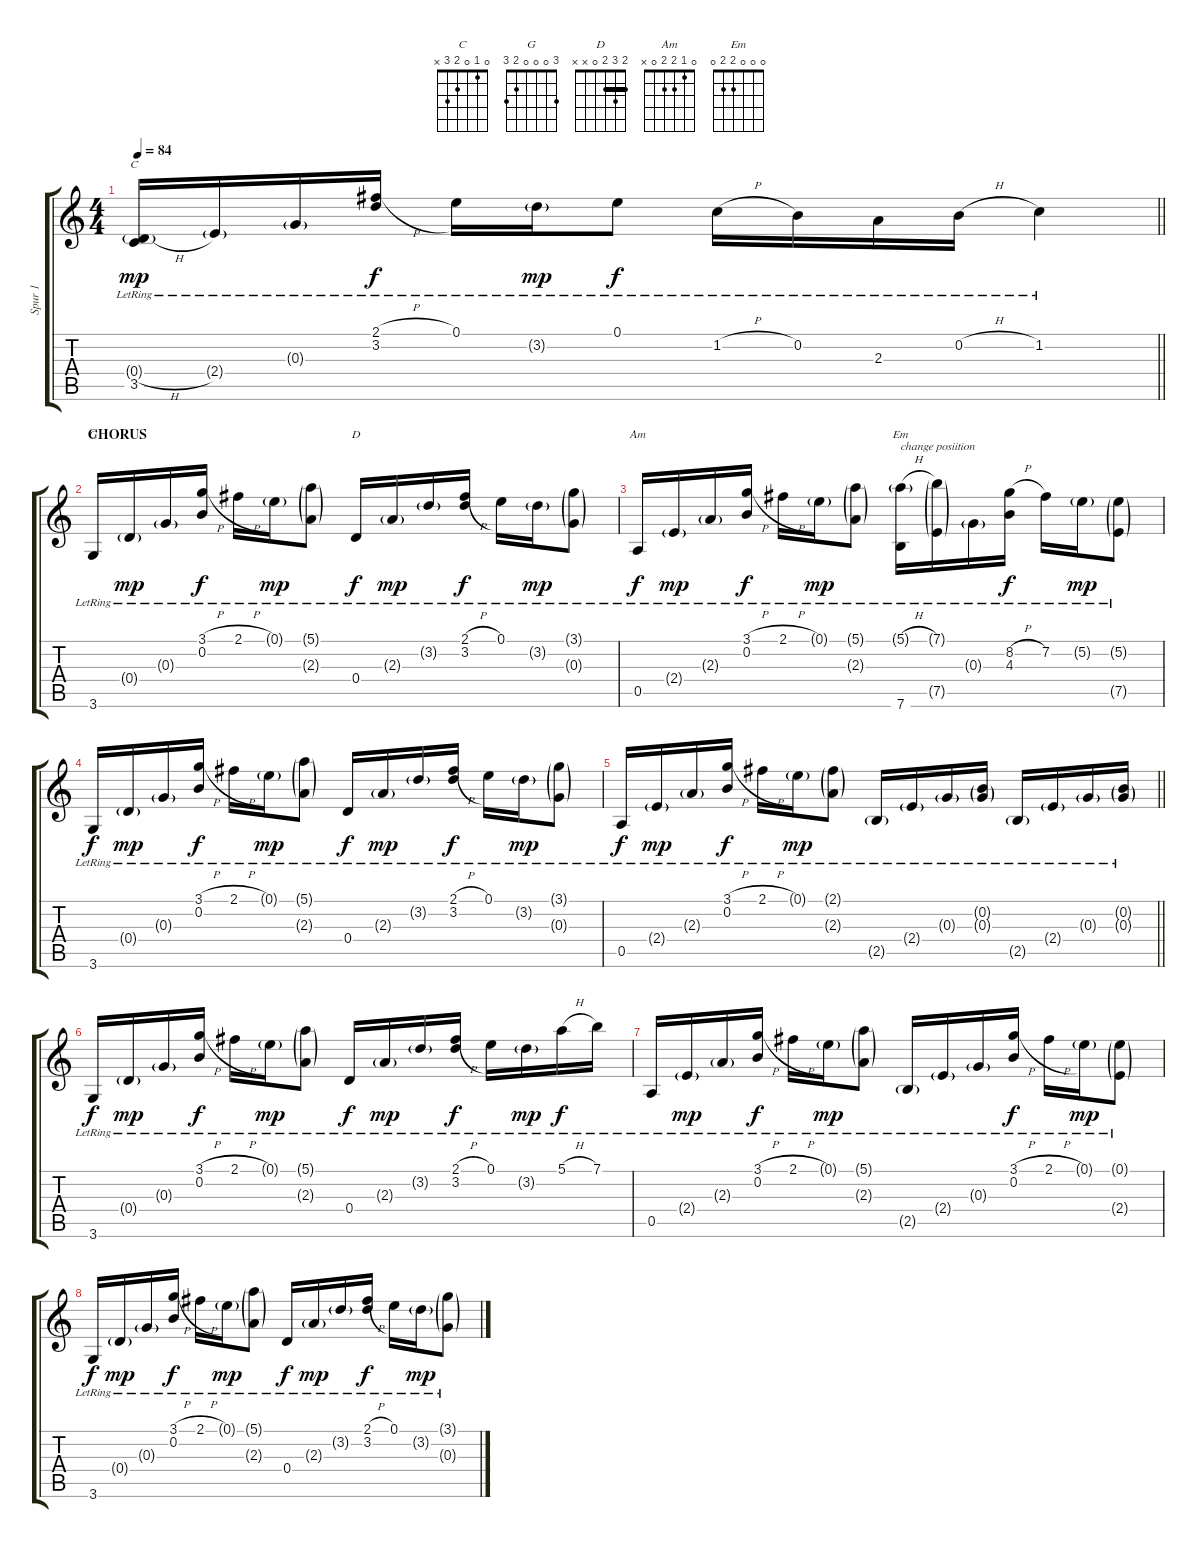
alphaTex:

\track ("Spur 1" "Spur 1") {instrument acousticguitarsteel}
\staff {score tabs}
\tuning (E4 B3 G3 D3 A2 E2) {hide}
\chord ("C" 0 1 0 2 3 x)
\chord ("G" 3 0 0 0 2 3)
\chord ("D" 2 3 2 0 x x) {barre 2}
\chord ("Am" 0 1 2 2 0 x)
\chord ("Em" 0 0 0 2 2 0)
\ts (4 4)
\tempo 84
\clef g2
\barLineRight lightlight
\ks c
(0.4{h g lr} 3.5{lr}).16{ch "C" dy mp} 2.4{g lr}.16 0.3{g lr}.16 (2.1{h lr} 3.2{lr}).16{dy f} 0.1{lr}.16 3.2{g lr}.16{dy mp} 0.1{lr}.8{dy f} 1.2{h lr}.16 0.2{lr}.16 2.3{lr}.16 0.2{h lr}.16 1.2{lr}.4 |
\section ("" "CHORUS")
3.6{lr}.16{ch "G"} 0.4{g lr}.16{dy mp} 0.3{g lr}.16 (3.1{h lr} 0.2{lr}).16{dy f} 2.1{h lr}.16 0.1{g lr}.16{dy mp} (5.1{g lr} 2.3{g lr}).8 0.4{lr}.16{ch "D" dy f} 2.3{g lr}.16{dy mp} 3.2{g lr}.16 (2.1{h lr} 3.2{lr}).16{dy f} 0.1{lr}.16 3.2{g lr}.16{dy mp} (3.1{g lr} 0.3{g lr}).8 |
0.5{lr}.16{ch "Am" dy f} 2.4{g lr}.16{dy mp} 2.3{g lr}.16 (3.1{h lr} 0.2{lr}).16{dy f} 2.1{h lr}.16 0.1{g lr}.16{dy mp} (5.1{g lr} 2.3{g lr}).8 (5.1{h g lr} 7.6{lr}).16{ch "Em" txt "change posiition"} (7.1{g lr} 7.5{g lr}).16 0.3{g lr}.16 (8.2{h lr} 4.3{lr}).16{dy f} 7.2{lr}.16 5.2{g lr}.16{dy mp} (5.2{g lr} 7.5{g lr}).8 |
3.6{lr}.16{dy f} 0.4{g lr}.16{dy mp} 0.3{g lr}.16 (3.1{h lr} 0.2{lr}).16{dy f} 2.1{h lr}.16 0.1{g lr}.16{dy mp} (5.1{g lr} 2.3{g lr}).8 0.4{lr}.16{dy f} 2.3{g lr}.16{dy mp} 3.2{g lr}.16 (2.1{h lr} 3.2{lr}).16{dy f} 0.1{lr}.16 3.2{g lr}.16{dy mp} (3.1{g lr} 0.3{g lr}).8 |
\barLineRight lightlight
0.5{lr}.16{dy f} 2.4{g lr}.16{dy mp} 2.3{g lr}.16 (3.1{h lr} 0.2{lr}).16{dy f} 2.1{h lr}.16 0.1{g lr}.16{dy mp} (2.1{g lr} 2.3{g lr}).8 2.5{g lr}.16 2.4{g lr}.16 0.3{g lr}.16 (0.2{g lr} 0.3{g lr}).16 2.5{g lr}.16 2.4{g lr}.16 0.3{g lr}.16 (0.2{g lr} 0.3{g lr}).16 |
3.6{lr}.16{dy f} 0.4{g lr}.16{dy mp} 0.3{g lr}.16 (3.1{h lr} 0.2{lr}).16{dy f} 2.1{h lr}.16 0.1{g lr}.16{dy mp} (5.1{g lr} 2.3{g lr}).8 0.4{lr}.16{dy f} 2.3{g lr}.16{dy mp} 3.2{g lr}.16 (2.1{h lr} 3.2{lr}).16{dy f} 0.1{lr}.16 3.2{g lr}.16{dy mp} 5.1{h lr}.16{dy f} 7.1{lr}.16 |
0.5{lr}.16 2.4{g lr}.16{dy mp} 2.3{g lr}.16 (3.1{h lr} 0.2{lr}).16{dy f} 2.1{h lr}.16 0.1{g lr}.16{dy mp} (5.1{g lr} 2.3{g lr}).8 2.5{g lr}.16 2.4{g lr}.16 0.3{g lr}.16 (3.1{h lr} 0.2{lr}).16{dy f} 2.1{h lr}.16 0.1{g lr}.16{dy mp} (0.1{g lr} 2.4{g lr}).8 |
3.6{lr}.16{dy f} 0.4{g lr}.16{dy mp} 0.3{g lr}.16 (3.1{h lr} 0.2{lr}).16{dy f} 2.1{h lr}.16 0.1{g lr}.16{dy mp} (5.1{g lr} 2.3{g lr}).8 0.4{lr}.16{dy f} 2.3{g lr}.16{dy mp} 3.2{g lr}.16 (2.1{h lr} 3.2{lr}).16{dy f} 0.1{lr}.16 3.2{g lr}.16{dy mp} (3.1{g lr} 0.3{g lr}).8
